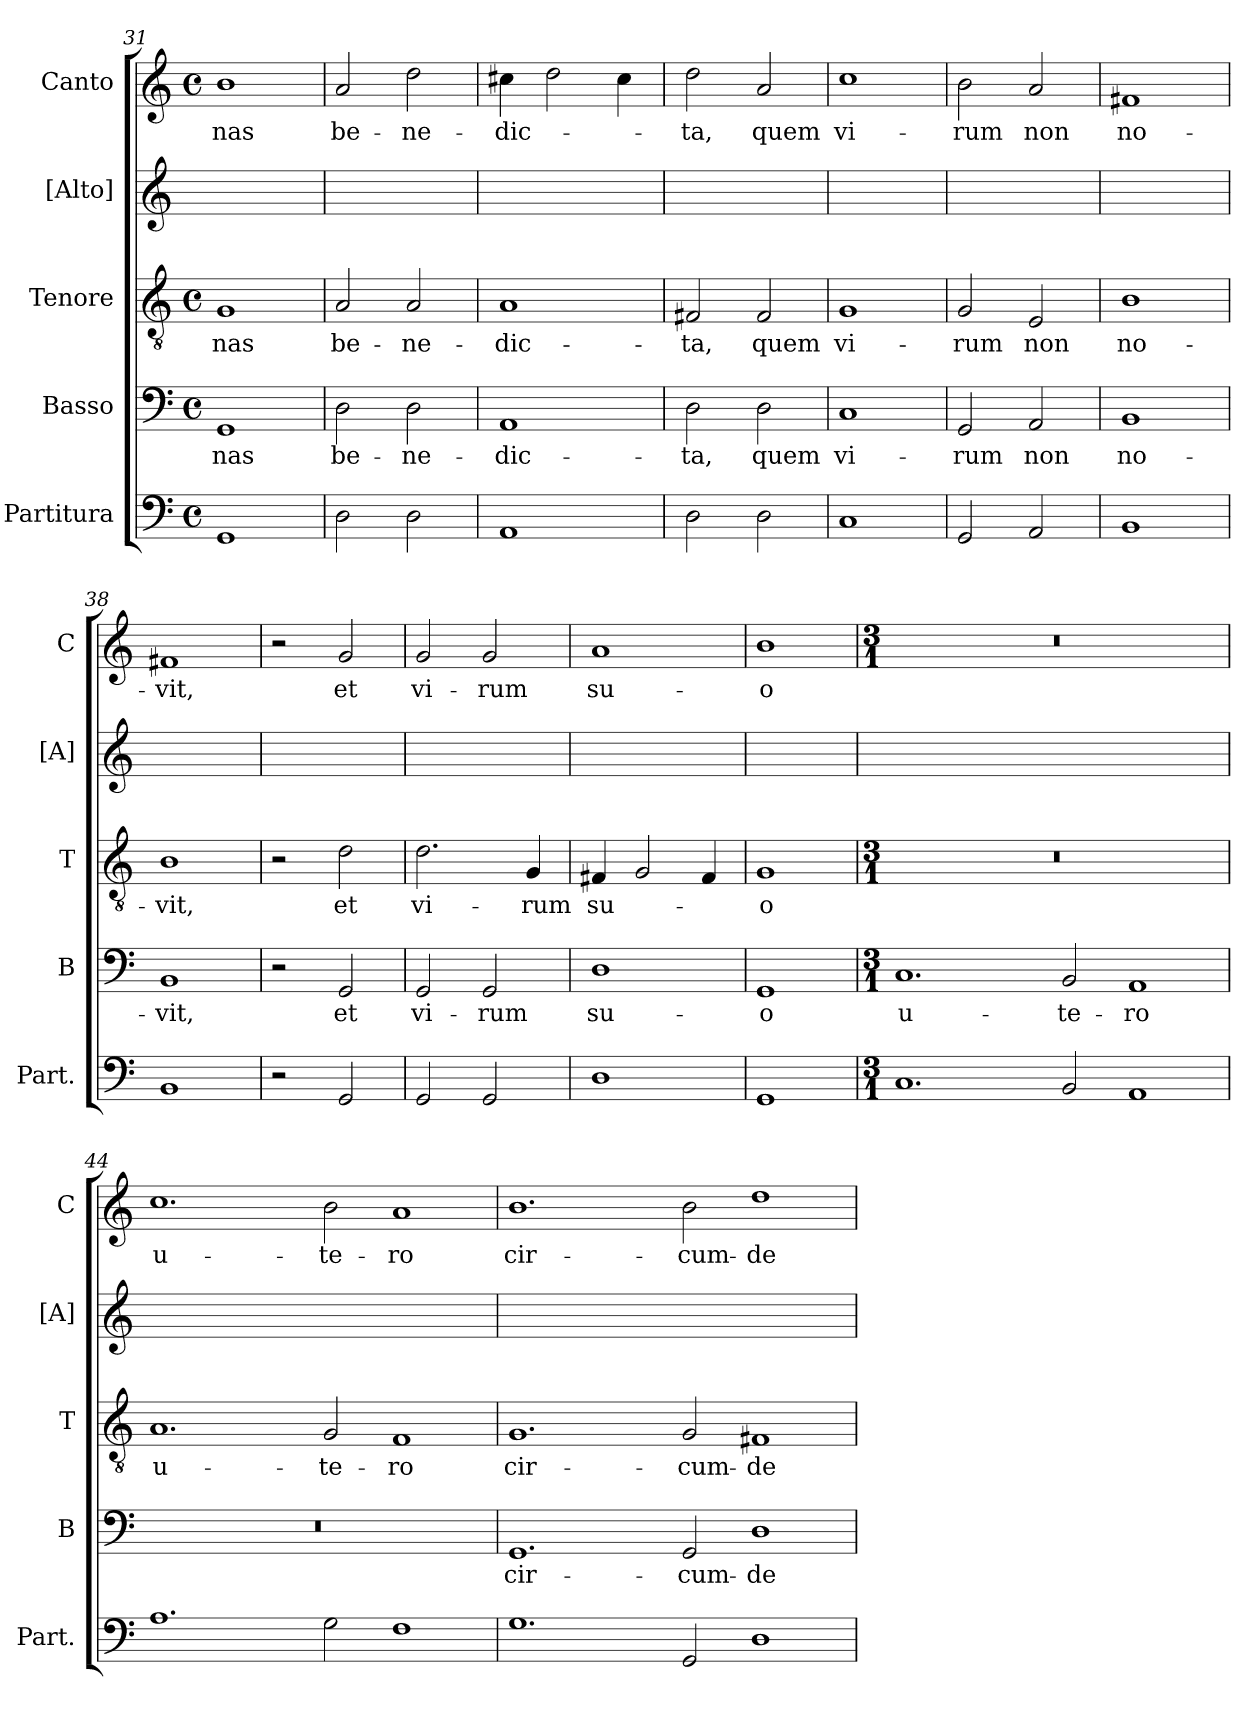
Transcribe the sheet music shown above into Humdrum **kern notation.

**kern	**kern	**text	**kern	**text	**kern	**kern	**text
*part5	*part4	*part4	*part3	*part3	*part2	*part1	*part1
*staff5	*staff4	*staff4	*staff3	*staff3	*staff2	*staff1	*staff1
*I"Partitura	*I"Basso	*	*I"Tenore	*	*I"[Alto]	*I"Canto	*
*I'Part.	*I'B	*	*I'T	*	*I'[A]	*I'C	*
*clefF4	*clefF4	*	*clefGv2	*	*clefG2	*clefG2	*
*k[]	*k[]	*	*k[]	*	*k[]	*k[]	*
*M4/4	*M4/4	*	*M4/4	*	*	*M4/4	*
*met(c)	*met(c)	*	*met(c)	*	*	*met(c)	*
=31	=31	=31	=31	=31	=31	=31	=31
!	!	!LO:LY:b	!	!LO:LY:b	!	!	!LO:LY:b
1GG	1GG	-nas	1G	-nas	1ryy	1b	-nas
=32	=32	=32	=32	=32	=32	=32	=32
!	!	!LO:LY:b	!	!LO:LY:b	!	!	!LO:LY:b
2D\	2D\	be-	2A/	be-	1ryy	2a/	be-
!	!	!LO:LY:b	!	!LO:LY:b	!	!	!LO:LY:b
2D\	2D\	-ne-	2A/	-ne-	.	2dd\	-ne-
=33	=33	=33	=33	=33	=33	=33	=33
!	!	!LO:LY:b	!	!LO:LY:b	!	!	!LO:LY:b
1AA	1AA	-dic-	1A	-dic-	1ryy	4cc#X\	-dic-
.	.	.	.	.	.	2dd\	.
.	.	.	.	.	.	4cc#\	.
=34	=34	=34	=34	=34	=34	=34	=34
!	!	!LO:LY:b	!	!LO:LY:b	!	!	!LO:LY:b
2D\	2D\	-ta,	2F#X/	-ta,	1ryy	2dd\	-ta,
!	!	!LO:LY:b	!	!LO:LY:b	!	!	!LO:LY:b
2D\	2D\	quem	2F#/	quem	.	2a/	quem
=35	=35	=35	=35	=35	=35	=35	=35
!	!	!LO:LY:b	!	!LO:LY:b	!	!	!LO:LY:b
1C	1C	vi-	1G	vi-	1ryy	1cc	vi-
=36	=36	=36	=36	=36	=36	=36	=36
!	!	!LO:LY:b	!	!LO:LY:b	!	!	!LO:LY:b
2GG/	2GG/	-rum	2G/	-rum	1ryy	2b\	-rum
!	!	!LO:LY:b	!	!LO:LY:b	!	!	!LO:LY:b
2AA/	2AA/	non	2E/	non	.	2a/	non
=37	=37	=37	=37	=37	=37	=37	=37
!	!	!LO:LY:b	!	!LO:LY:b	!	!	!LO:LY:b
1BB	1BB	no-	1B	no-	1ryy	1f#X	no-
=38	=38	=38	=38	=38	=38	=38	=38
!	!	!LO:LY:b	!	!LO:LY:b	!	!	!LO:LY:b
1BB	1BB	-vit,	1B	-vit,	1ryy	1f#X	-vit,
=39	=39	=39	=39	=39	=39	=39	=39
2r	2r	.	2r	.	1ryy	2r	.
!	!	!LO:LY:b	!	!LO:LY:b	!	!	!LO:LY:b
2GG/	2GG/	et	2d\	et	.	2g/	et
=40	=40	=40	=40	=40	=40	=40	=40
!	!	!LO:LY:b	!	!LO:LY:b	!	!	!LO:LY:b
2GG/	2GG/	vi-	2.d\	vi-	1ryy	2g/	vi-
!	!	!LO:LY:b	!	!	!	!	!LO:LY:b
2GG/	2GG/	-rum	.	.	.	2g/	-rum
!	!	!	!	!LO:LY:b	!	!	!
.	.	.	4G/	-rum	.	.	.
=41	=41	=41	=41	=41	=41	=41	=41
!	!	!LO:LY:b	!	!LO:LY:b	!	!	!LO:LY:b
1D	1D	su-	4F#X/	su-	1ryy	1a	su-
.	.	.	2G/	.	.	.	.
.	.	.	4F#/	.	.	.	.
=42	=42	=42	=42	=42	=42	=42	=42
!	!	!LO:LY:b	!	!LO:LY:b	!	!	!LO:LY:b
1GG	1GG	-o	1G	-o	1ryy	1b	-o
=43	=43	=43	=43	=43	=43	=43	=43
*M3/1	*M3/1	*	*M3/1	*	*	*M3/1	*
*	*	*	*	*	*	*MM480	*
!	!	!LO:LY:b	!	!	!	!	!
1.C	1.C	u-	0.r	.	1ryy	0.r	.
.	.	.	.	.	0ryy	.	.
!	!	!LO:LY:b	!	!	!	!	!
2BB/	2BB/	-te-	.	.	.	.	.
!	!	!LO:LY:b	!	!	!	!	!
1AA	1AA	-ro	.	.	.	.	.
=44	=44	=44	=44	=44	=44	=44	=44
!	!	!	!	!LO:LY:b	!	!	!LO:LY:b
1.A	0.r	.	1.A	u-	1ryy	1.cc	u-
.	.	.	.	.	0ryy	.	.
!	!	!	!	!LO:LY:b	!	!	!LO:LY:b
2G\	.	.	2G/	-te-	.	2b\	-te-
!	!	!	!	!LO:LY:b	!	!	!LO:LY:b
1F	.	.	1F	-ro	.	1a	-ro
=45	=45	=45	=45	=45	=45	=45	=45
!	!	!LO:LY:b	!	!LO:LY:b	!	!	!LO:LY:b
1.G	1.GG	cir-	1.G	cir-	1ryy	1.b	cir-
.	.	.	.	.	0ryy	.	.
!	!	!LO:LY:b	!	!LO:LY:b	!	!	!LO:LY:b
2GG/	2GG/	-cum-	2G/	-cum-	.	2b\	-cum-
!	!	!LO:LY:b	!	!LO:LY:b	!	!	!LO:LY:b
1D	1D	-de-	1F#X	-de-	.	1dd	-de-
=	=	=	=	=	=	=	=
*-	*-	*-	*-	*-	*-	*-	*-
